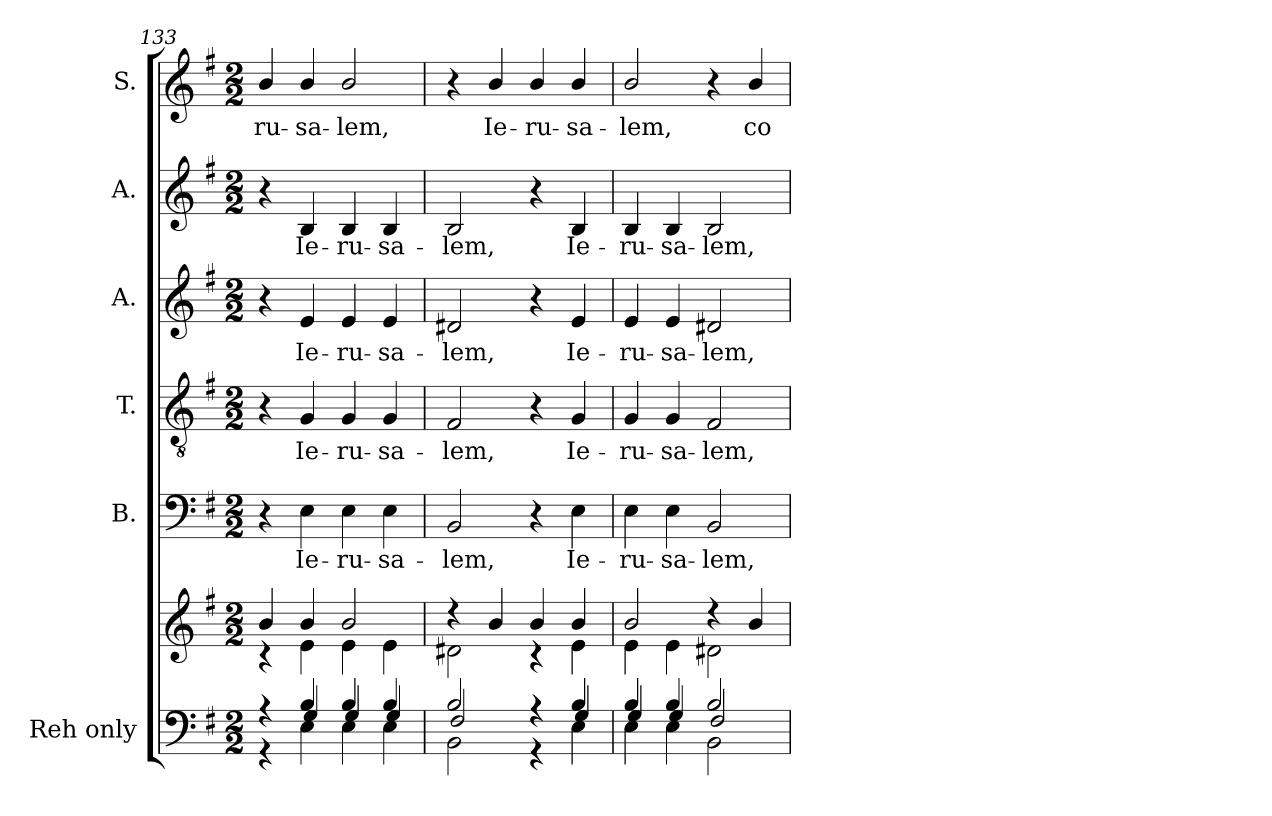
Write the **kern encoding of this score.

**kern	**kern	**kern	**text	**kern	**text	**kern	**text	**kern	**text	**kern	**text
*part6	*part6	*part5	*part5	*part4	*part4	*part3	*part3	*part2	*part2	*part1	*part1
*staff7	*staff6	*staff5	*staff5	*staff4	*staff4	*staff3	*staff3	*staff2	*staff2	*staff1	*staff1
*I"Reh  only	*	*I"B.	*	*I"T.	*	*I"A.	*	*I"A.	*	*I"S.	*
*	*	*I'B.	*	*I'T.	*	*I'A.	*	*I'A.	*	*	*
*clefF4	*clefG2	*clefF4	*	*clefGv2	*	*clefG2	*	*clefG2	*	*clefG2	*
*	*	*	*	*ITrd7c12	*	*	*	*	*	*	*
*k[f#]	*k[f#]	*k[f#]	*	*k[f#]	*	*k[f#]	*	*k[f#]	*	*k[f#]	*
*G:	*G:	*G:	*	*G:	*	*G:	*	*G:	*	*G:	*
*M2/2	*M2/2	*M2/2	*	*M2/2	*	*M2/2	*	*M2/2	*	*M2/2	*
=133	=133	=133	=133	=133	=133	=133	=133	=133	=133	=133	=133
*^	*^	*	*	*	*	*	*	*	*	*	*
*	*^	*	*	*	*	*	*	*	*	*	*	*	*
!	!	!	!	!	!	!	!	!	!	!	!	!	!	!LO:LY:b
4ryy	4r	4r	4b/	4r	4r	.	4r	.	4r	.	4r	.	4b/	-ru-
!	!	!	!	!	!	!LO:LY:b	!	!LO:LY:b	!	!LO:LY:b	!	!LO:LY:b	!	!LO:LY:b
4B/	4G/	4E\	4b/	4e\	4E\	Ie-	4GG/	Ie-	4e/	Ie-	4B/	Ie-	4b/	-sa-
!	!	!	!	!	!	!LO:LY:b	!	!LO:LY:b	!	!LO:LY:b	!	!LO:LY:b	!	!LO:LY:b
4B/	4G/	4E\	2b/	4e\	4E\	-ru-	4GG/	-ru-	4e/	-ru-	4B/	-ru-	2b/	-lem,
!	!	!	!	!	!	!LO:LY:b	!	!LO:LY:b	!	!LO:LY:b	!	!LO:LY:b	!	!
4B/	4G/	4E\	.	4e\	4E\	-sa-	4GG/	-sa-	4e/	-sa-	4B/	-sa-	.	.
=134	=134	=134	=134	=134	=134	=134	=134	=134	=134	=134	=134	=134	=134	=134
!	!	!	!	!	!	!LO:LY:b	!	!LO:LY:b	!	!LO:LY:b	!	!LO:LY:b	!	!
2B/	2F#/	2BB\	4r	2d#X\	2BB/	-lem,	2FF#/	-lem,	2d#X/	-lem,	2B/	-lem,	4r	.
!	!	!	!	!	!	!	!	!	!	!	!	!	!	!LO:LY:b
.	.	.	4b/	.	.	.	.	.	.	.	.	.	4b/	Ie-
!	!	!	!	!	!	!	!	!	!	!	!	!	!	!LO:LY:b
4ryy	4r	4r	4b/	4r	4r	.	4r	.	4r	.	4r	.	4b/	-ru-
!	!	!	!	!	!	!LO:LY:b	!	!LO:LY:b	!	!LO:LY:b	!	!LO:LY:b	!	!LO:LY:b
4B/	4G/	4E\	4b/	4e\	4E\	Ie-	4GG/	Ie-	4e/	Ie-	4B/	Ie-	4b/	-sa-
=135	=135	=135	=135	=135	=135	=135	=135	=135	=135	=135	=135	=135	=135	=135
!	!	!	!	!	!	!LO:LY:b	!	!LO:LY:b	!	!LO:LY:b	!	!LO:LY:b	!	!LO:LY:b
4B/	4G/	4E\	2b/	4e\	4E\	-ru-	4GG/	-ru-	4e/	-ru-	4B/	-ru-	2b/	-lem,
!	!	!	!	!	!	!LO:LY:b	!	!LO:LY:b	!	!LO:LY:b	!	!LO:LY:b	!	!
4B/	4G/	4E\	.	4e\	4E\	-sa-	4GG/	-sa-	4e/	-sa-	4B/	-sa-	.	.
!	!	!	!	!	!	!LO:LY:b	!	!LO:LY:b	!	!LO:LY:b	!	!LO:LY:b	!	!
2B/	2F#/	2BB\	4r	2d#X\	2BB/	-lem,	2FF#/	-lem,	2d#X/	-lem,	2B/	-lem,	4r	.
!	!	!	!	!	!	!	!	!	!	!	!	!	!	!LO:LY:b
.	.	.	4b/	.	.	.	.	.	.	.	.	.	4b/	co-
*v	*v	*v	*	*	*	*	*	*	*	*	*	*	*	*
*	*v	*v	*	*	*	*	*	*	*	*	*	*
=	=	=	=	=	=	=	=	=	=	=	=
*-	*-	*-	*-	*-	*-	*-	*-	*-	*-	*-	*-
